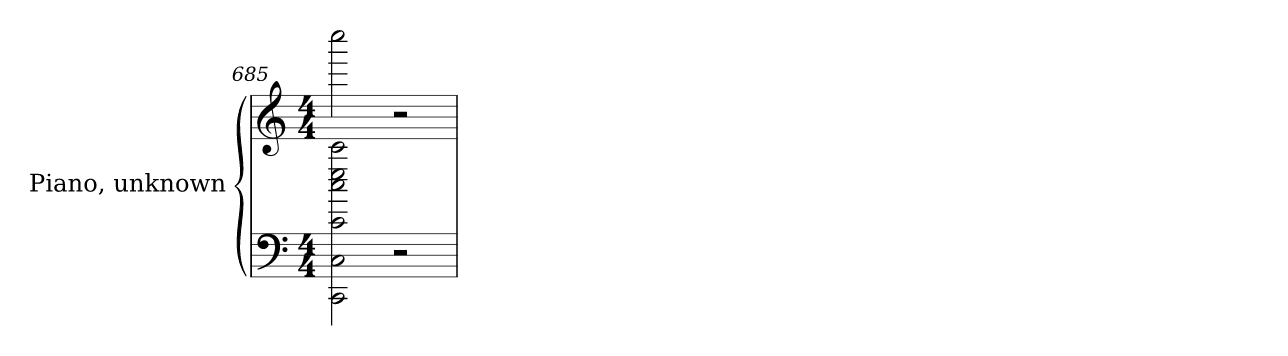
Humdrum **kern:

**kern	**kern
*part1	*part1
*staff2	*staff1
*I"Piano, unknown	*
*I'Pno.	*
*clefF4	*clefG2
*k[]	*k[]
*M4/4	*M4/4
=685	=685
2CC\ 2C\ 2c\ 2cc\ 2ee\ 2ccc\	2cccc\
2r	2r
=	=
*-	*-
